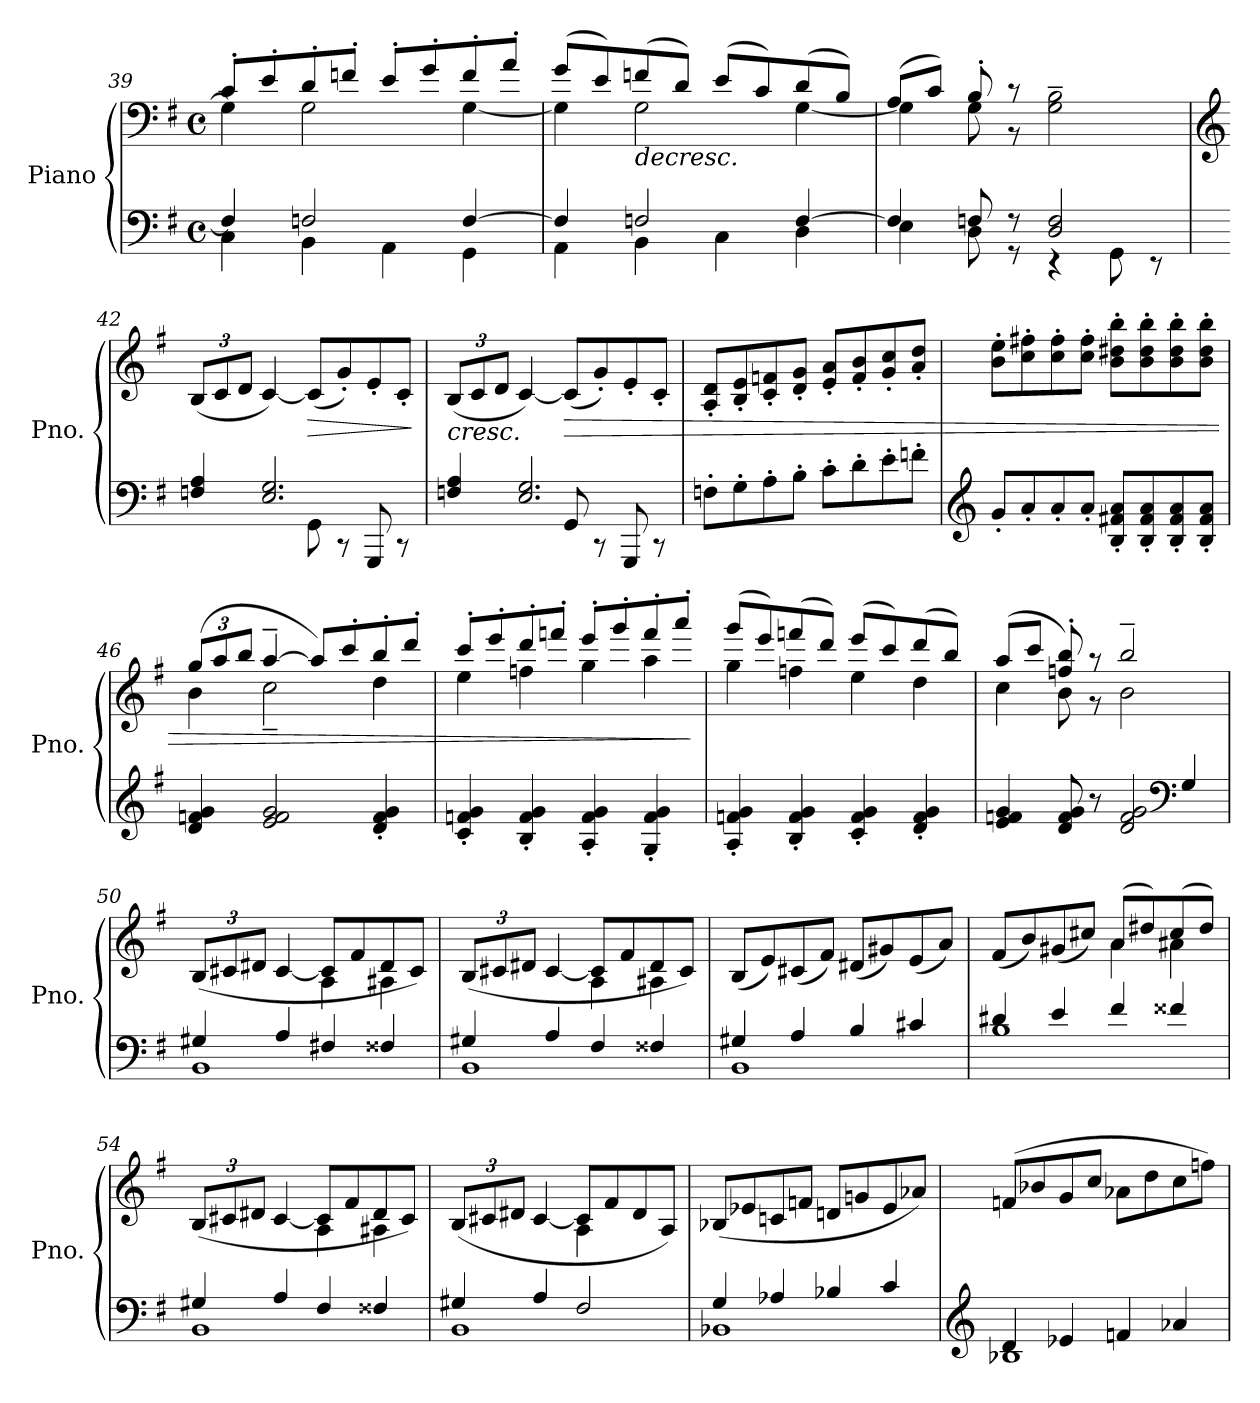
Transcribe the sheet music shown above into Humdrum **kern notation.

**kern	**kern	**dynam
*part1	*part1	*part1
*staff2	*staff1	*staff1/2
*I"Piano	*	*
*I'Pno.	*	*
*clefF4	*clefF4	*
*k[f#]	*k[f#]	*
*G:	*G:	*
*M4/4	*M4/4	*
*met(c)	*met(c)	*
=39	=39	=39
*^	*^	*
4F/]	4C\	8c'/L	4G\]	.
.	.	8e'/	.	.
2Fn/	4BB\	8d'/	2G\	.
.	.	8fn'/J	.	.
.	4AA\	8e'/L	.	.
.	.	8g'/	.	.
[4F/	4GG\	8f'/	[4G\	.
.	.	8a'/J	.	.
=40	=40	=40	=40	=40
4F/]	4AA\	(>8g/L	4G\]	.
.	.	8e/)	.	.
!	!	!	!	!LO:HP:b
2Fn/	4BB\	(>8fn/	2G\	>
.	.	8d/J)	.	.
.	4C\	(>8e/L	.	.
.	.	8c/)	.	.
[4F/	4D\	(>8d/	[4G\	.
.	.	8B/J)	.	.
=41	=41	=41	=41	=41
4F/]	4E\	(>8A/L	4G\]	.
.	.	8c/J)	.	.
8Fn/	8D\	8B'/	8G\	.
8r	8r	8r	8r	.
2D/ 2F/	4r	2G\~ 2B\~	2ryy	.
.	8GG\	.	.	.
.	8r	.	.	.
*	*	*v	*v	*
!!LO:PB:g=z
=42	=42	=42	=42
*	*	*clefG2	*
*	*	*Xbrackettup	*
4Fn/ 4A/	2ryy	(<12B/L	.
.	.	12c/	.
.	.	12d/J	.
2.E/ 2.G/	.	[4c/)	.
!	!	!	!LO:HP:b
.	8GG\	(<8c/L]	>
.	8r	8g'/)	.
.	8GGG/	8e'/	.
.	8r	8c'/J	.
*v	*v	*	*
.	.	] ]
=43	=43	=43
*^	*	*
!	!	!	!LO:HP:b
4Fn/ 4A/	2ryy	(<12B/L	<
.	.	12c/	.
.	.	12d/J	.
2.E/ 2.G/	.	[4c/)	.
!	!	!	!LO:HP:b
.	8GG/	(<8c/L]	>
.	8r	8g'/)	.
.	8GGG/	8e'/	.
.	8r	8c'/J	.
*v	*v	*	*
.	.	[
=44	=44	=44
8Fn'\L	8A/' 8d/'L	.
8G'\	8B/' 8e/'	.
8A'\	8c/' 8fn/'	.
8B'\J	8d/' 8g/'J	.
8c'\L	8e/' 8a/'L	.
8d'\	8f/' 8b/'	.
8e'\	8g/' 8cc/'	.
8fn'\J	8a/' 8dd/'J	.
=45	=45	=45
*clefG2	*	*
8g'/L	8b\' 8ee\'L	.
8a'/	8cc\' 8ff#X\'	.
8a'/	8cc\' 8ff#\'	.
8a'/J	8cc\' 8ff#\'J	.
8B/' 8f#X/' 8a/'L	8b\' 8dd#X\' 8bb\'L	.
8B/' 8f#/' 8a/'	8b\' 8dd#\' 8bb\'	.
8B/' 8f#/' 8a/'	8b\' 8dd#\' 8bb\'	.
8B/' 8f#/' 8a/'J	8b\' 8dd#\' 8bb\'J	.
!!LO:LB:g=z
=46	=46	=46
*	*^	*
4d/ 4fn/ 4g/	(>12gg/L	4b\	.
.	12aa/	.	.
.	12bb/J	.	.
2e/ 2f/ 2g/	[4aa~/	2cc~\	.
.	8aa/L])	.	.
.	8ccc'/	.	.
4d/' 4f/' 4g/'	8bb'/	4dd\	.
.	8ddd'/J	.	.
=47	=47	=47	=47
4c/' 4fn/' 4g/'	8ccc'/L	4ee\	.
.	8eee'/	.	.
4B/' 4f/' 4g/'	8ddd'/	4ffn\	.
.	8fffn'/J	.	.
4A/' 4f/' 4g/'	8eee'/L	4gg\	.
.	8ggg'/	.	.
4G/' 4f/' 4g/'	8fff'/	4aa\	.
.	8aaa'/J	.	.
*	*v	*v	*
.	.	]
=48	=48	=48
*	*^	*
4A/' 4fn/' 4g/'	(>8ggg/L	4gg\	.
.	8eee/)	.	.
4B/' 4f/' 4g/'	(>8fffn/	4ffn\	.
.	8ddd/J)	.	.
4c/' 4f/' 4g/'	(>8eee/L	4ee\	.
.	8ccc/)	.	.
4d/' 4f/' 4g/'	(>8ddd/	4dd\	.
.	8bb/J)	.	.
=49	=49	=49	=49
*^	*	*	*
2ryy	4e/ 4fn/ 4g/	(>8aa/L	4cc\	.
.	.	8ccc/J	.	.
.	8d/ 8f/ 8g/	8ffn/' 8bb/')	8b\	.
.	8r	8r	8r	.
4ryy	2d/ 2f/ 2g/	2bb~/	2b\	.
*clefF4	*	*	*	*
4G/	.	.	.	.
!!LO:LB:g=z	!!
=50	=50	=50	=50	=50
4G#X/	1BB	(>12B/L	4ryy	.
.	.	12c#X/	.	.
.	.	12d#X/J	.	.
4A/	.	[4c#/	4ryy	.
4F#X/	.	8c#/L]	4A\	.
.	.	8f#/	.	.
4F##X/	.	8d#/	4A#X\	.
.	.	8c#/J)	.	.
=51	=51	=51	=51	=51
4G#X/	1BB	(>12B/L	4ryy	.
.	.	12c#X/	.	.
.	.	12d#X/J	.	.
4A/	.	[4c#/	4ryy	.
4F#/	.	8c#/L]	4A\	.
.	.	8f#/	.	.
4F##X/	.	8d#/	4A#X\	.
.	.	8c#/J)	.	.
*	*	*v	*v	*
=52	=52	=52	=52
4G#X/	1BB	(<8B/L	.
.	.	8e/)	.
4A/	.	(<8c#X/	.
.	.	8f#/J)	.
4B/	.	(<8d#X/L	.
.	.	8g#X/)	.
4c#X/	.	(<8e/	.
.	.	8a/J)	.
!!LO:LB:g=z
=53	=53	=53	=53
*	*	*^	*
4d#X/	1B	(<8f#/L	2ryy	.
.	.	8b/)	.	.
4e/	.	(<8g#X/	.	.
.	.	8cc#X/J)	.	.
4f#/	.	(>8a/L	4a\	.
.	.	8dd#X/)	.	.
4f##X/	.	(>8cc#/	4a#X\	.
.	.	8dd#/J)	.	.
=54	=54	=54	=54	=54
4G#X/	1BB	(>12B/L	4ryy	.
.	.	12c#X/	.	.
.	.	12d#X/J	.	.
4A/	.	[4c#/	4ryy	.
4F#/	.	8c#/L]	4A\	.
.	.	8f#/	.	.
4F##X/	.	8d#/	4A#X\	.
.	.	8c#/J)	.	.
=55	=55	=55	=55	=55
4G#X/	1BB	(>12B/L	4ryy	.
.	.	12c#X/	.	.
.	.	12d#X/J	.	.
4A/	.	[4c#/	4ryy	.
2F#/	.	8c#/L]	4A\	.
.	.	8f#/	.	.
.	.	8d#/	4ryy	.
.	.	8A/J)	.	.
*	*	*v	*v	*
!!LO:LB:g=z
=56	=56	=56	=56
4G/	1BB-X	(<8B-X/L	.
.	.	8e-X/	.
4A-X/	.	8cn/	.
.	.	8fn/J	.
4B-X/	.	8dn/L	.
.	.	8gn/	.
4c/	.	8e-/	.
.	.	8a-X/J)	.
=57	=57	=57	=57
*clefG2	*	*	*
4d/	1B-X	(>8fn/L	.
.	.	8b-X/	.
4e-X/	.	8g/	.
.	.	8cc/J	.
4fn/	.	8a-X\L	.
.	.	8dd\	.
4a-X/	.	8cc\	.
.	.	8ffn\J)	.
*v	*v	*	*
=	=	=
*-	*-	*-
